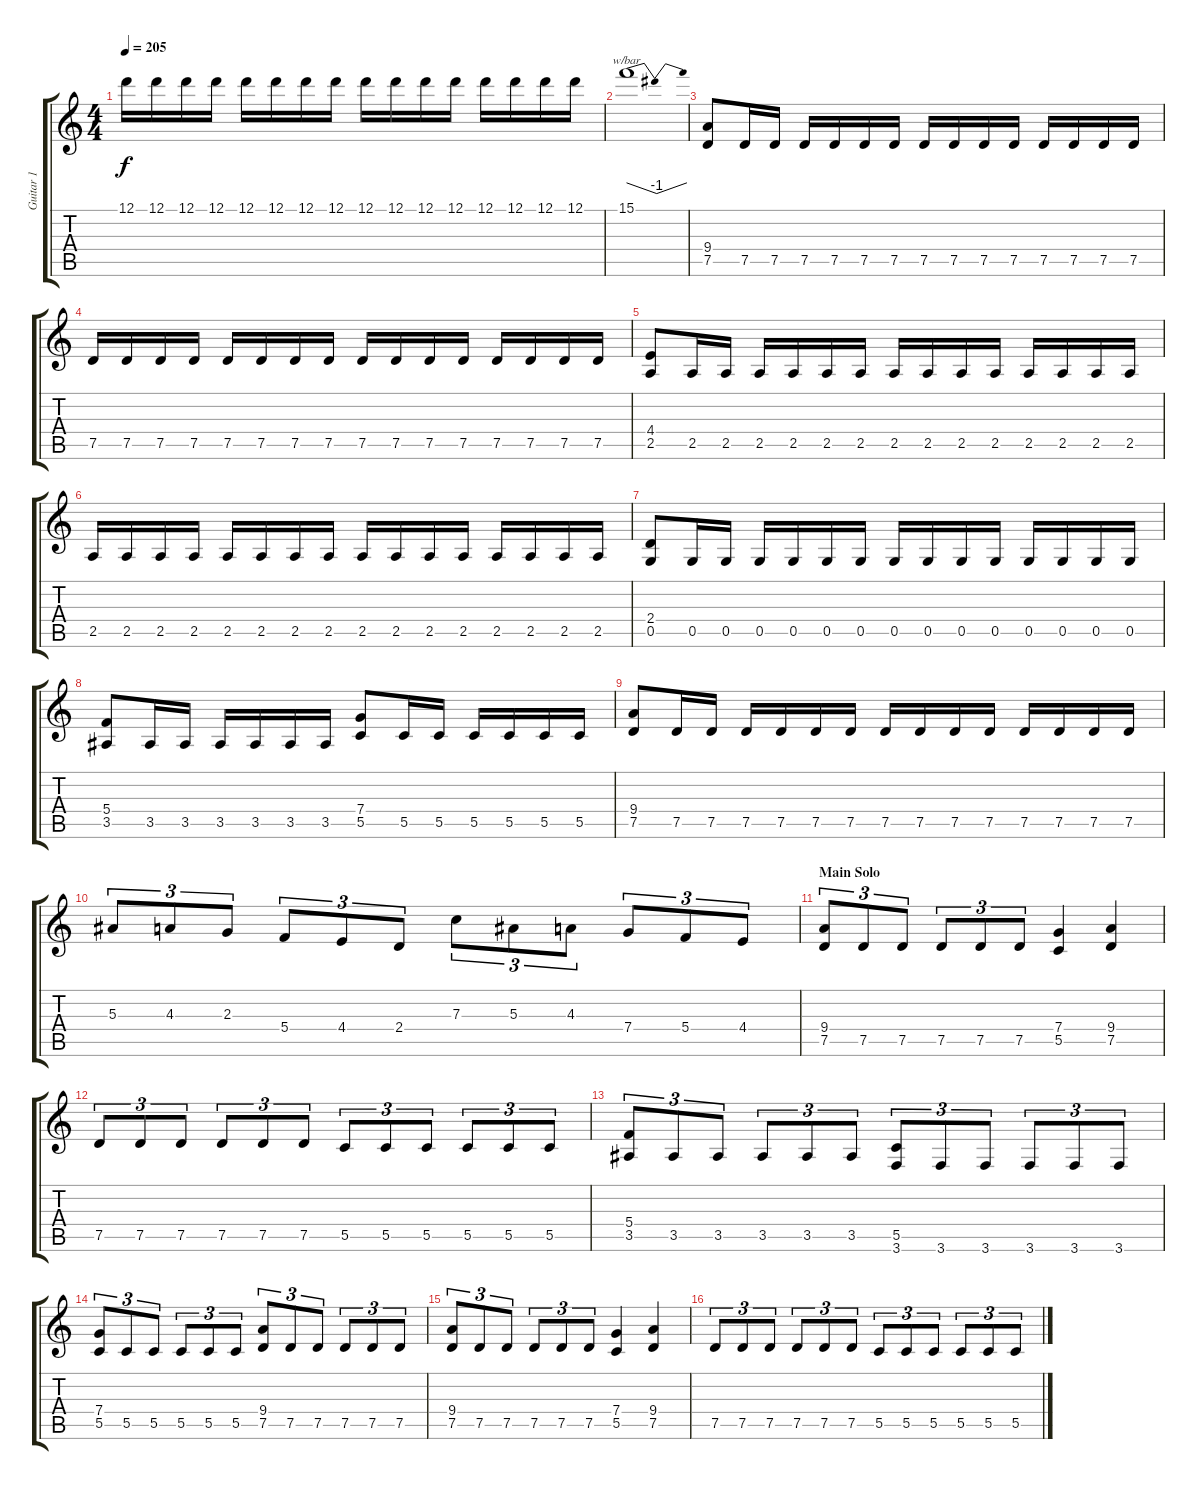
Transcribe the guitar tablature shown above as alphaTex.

\track ("Guitar 1" "Guitar 1") {instrument distortionguitar}
\staff {score tabs}
\tuning (D4 A3 F3 C3 G2 D2) {hide}
\ts (4 4)
\tempo 205
\clef g2
\ks c
12.1.16{dy f} 12.1.16 12.1.16 12.1.16 12.1.16 12.1.16 12.1.16 12.1.16 12.1.16 12.1.16 12.1.16 12.1.16 12.1.16 12.1.16 12.1.16 12.1.16 |
15.1.1{tbe (dip default 0 0 30 -4 60 0)} |
(9.4 7.5).8 7.5.16 7.5.16 7.5.16 7.5.16 7.5.16 7.5.16 7.5.16 7.5.16 7.5.16 7.5.16 7.5.16 7.5.16 7.5.16 7.5.16 |
7.5.16 7.5.16 7.5.16 7.5.16 7.5.16 7.5.16 7.5.16 7.5.16 7.5.16 7.5.16 7.5.16 7.5.16 7.5.16 7.5.16 7.5.16 7.5.16 |
(4.4 2.5).8 2.5.16 2.5.16 2.5.16 2.5.16 2.5.16 2.5.16 2.5.16 2.5.16 2.5.16 2.5.16 2.5.16 2.5.16 2.5.16 2.5.16 |
2.5.16 2.5.16 2.5.16 2.5.16 2.5.16 2.5.16 2.5.16 2.5.16 2.5.16 2.5.16 2.5.16 2.5.16 2.5.16 2.5.16 2.5.16 2.5.16 |
(2.4 0.5).8 0.5.16 0.5.16 0.5.16 0.5.16 0.5.16 0.5.16 0.5.16 0.5.16 0.5.16 0.5.16 0.5.16 0.5.16 0.5.16 0.5.16 |
(5.4 3.5).8 3.5.16 3.5.16 3.5.16 3.5.16 3.5.16 3.5.16 (7.4 5.5).8 5.5.16 5.5.16 5.5.16 5.5.16 5.5.16 5.5.16 |
(9.4 7.5).8 7.5.16 7.5.16 7.5.16 7.5.16 7.5.16 7.5.16 7.5.16 7.5.16 7.5.16 7.5.16 7.5.16 7.5.16 7.5.16 7.5.16 |
5.3.8{tu (3 2)} 4.3.8{tu (3 2)} 2.3.8{tu (3 2)} 5.4.8{tu (3 2)} 4.4.8{tu (3 2)} 2.4.8{tu (3 2)} 7.3.8{tu (3 2)} 5.3.8{tu (3 2)} 4.3.8{tu (3 2)} 7.4.8{tu (3 2)} 5.4.8{tu (3 2)} 4.4.8{tu (3 2)} |
\section ("" "Main Solo")
(9.4 7.5).8{tu (3 2)} 7.5.8{tu (3 2)} 7.5.8{tu (3 2)} 7.5.8{tu (3 2)} 7.5.8{tu (3 2)} 7.5.8{tu (3 2)} (7.4 5.5).4 (9.4 7.5).4 |
7.5.8{tu (3 2)} 7.5.8{tu (3 2)} 7.5.8{tu (3 2)} 7.5.8{tu (3 2)} 7.5.8{tu (3 2)} 7.5.8{tu (3 2)} 5.5.8{tu (3 2)} 5.5.8{tu (3 2)} 5.5.8{tu (3 2)} 5.5.8{tu (3 2)} 5.5.8{tu (3 2)} 5.5.8{tu (3 2)} |
(5.4 3.5).8{tu (3 2)} 3.5.8{tu (3 2)} 3.5.8{tu (3 2)} 3.5.8{tu (3 2)} 3.5.8{tu (3 2)} 3.5.8{tu (3 2)} (5.5 3.6).8{tu (3 2)} 3.6.8{tu (3 2)} 3.6.8{tu (3 2)} 3.6.8{tu (3 2)} 3.6.8{tu (3 2)} 3.6.8{tu (3 2)} |
(7.4 5.5).8{tu (3 2)} 5.5.8{tu (3 2)} 5.5.8{tu (3 2)} 5.5.8{tu (3 2)} 5.5.8{tu (3 2)} 5.5.8{tu (3 2)} (9.4 7.5).8{tu (3 2)} 7.5.8{tu (3 2)} 7.5.8{tu (3 2)} 7.5.8{tu (3 2)} 7.5.8{tu (3 2)} 7.5.8{tu (3 2)} |
(9.4 7.5).8{tu (3 2)} 7.5.8{tu (3 2)} 7.5.8{tu (3 2)} 7.5.8{tu (3 2)} 7.5.8{tu (3 2)} 7.5.8{tu (3 2)} (7.4 5.5).4 (9.4 7.5).4 |
7.5.8{tu (3 2)} 7.5.8{tu (3 2)} 7.5.8{tu (3 2)} 7.5.8{tu (3 2)} 7.5.8{tu (3 2)} 7.5.8{tu (3 2)} 5.5.8{tu (3 2)} 5.5.8{tu (3 2)} 5.5.8{tu (3 2)} 5.5.8{tu (3 2)} 5.5.8{tu (3 2)} 5.5.8{tu (3 2)}
